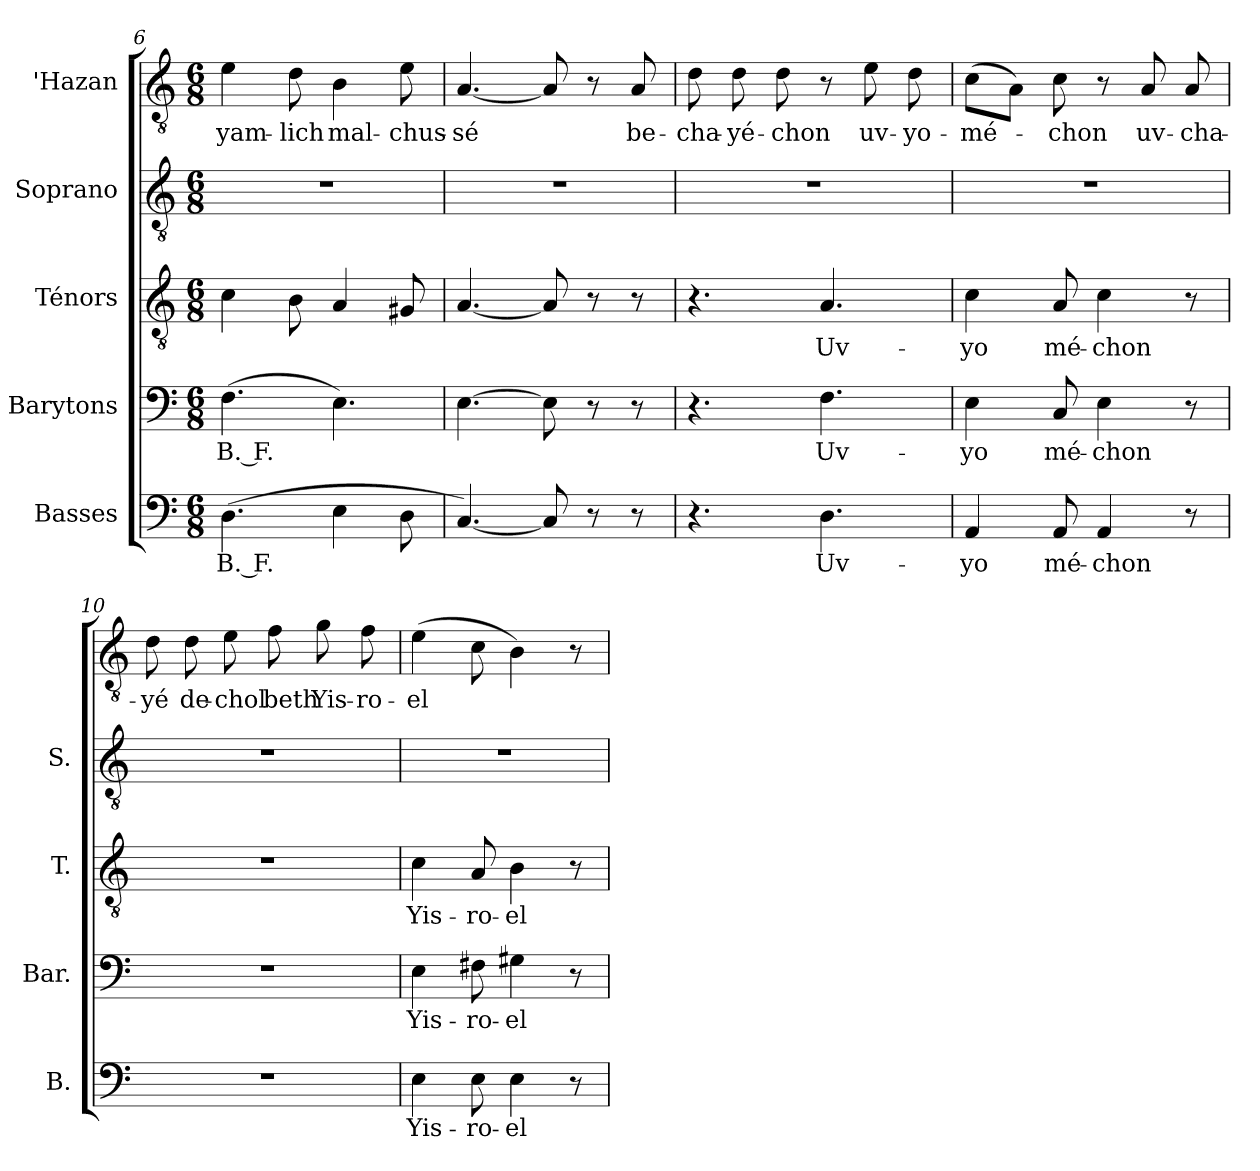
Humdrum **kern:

**kern	**text	**kern	**text	**kern	**text	**kern	**kern	**text
*part5	*part5	*part4	*part4	*part3	*part3	*part2	*part1	*part1
*staff5	*staff5	*staff4	*staff4	*staff3	*staff3	*staff2	*staff1	*staff1
*I"Basses	*	*I"Barytons	*	*I"Ténors	*	*I"Soprano	*I"'Hazan	*
*I'B.	*	*I'Bar.	*	*I'T.	*	*I'S.	*I''H.	*
!!LO:LB:g=z
*clefF4	*	*clefF4	*	*clefGv2	*	*clefGv2	*clefGv2	*
*	*	*	*	*ITrd7c12	*	*ITrd7c12	*ITrd7c12	*
*k[]	*	*k[]	*	*k[]	*	*k[]	*k[]	*
*a:	*	*a:	*	*a:	*	*a:	*a:	*
*M6/8	*	*M6/8	*	*M6/8	*	*M6/8	*M6/8	*
=6	=6	=6	=6	=6	=6	=6	=6	=6
!	!LO:LY:b:color=#000000	!	!	!	!	!	!	!
!	!	!	!LO:LY:b:color=#000000	!	!	!LO:N:vis=1	!	!
!	!	!	!	!	!	!	!	!LO:LY:b:color=#000000
(4.Di\	B. F.	(4.Fi\	B. F.	4Ci\	.	2.r	4Ei\	-yam-
!	!	!	!	!	!	!	!	!LO:LY:b:color=#000000
.	.	.	.	8BBi\	.	.	8Di\	-lich
!	!	!	!	!	!	!	!	!LO:LY:b:color=#000000
4Ei\	.	4.Ei\)	.	4AAi/	.	.	4BBi\	mal-
!	!	!	!	!	!	!	!	!LO:LY:b:color=#000000
8Di\	.	.	.	8GG#Xi/	.	.	8Ei\	-chus-
=7	=7	=7	=7	=7	=7	=7	=7	=7
!	!	!	!	!	!	!LO:N:vis=1	!	!
!	!	!	!	!	!	!	!	!LO:LY:b:color=#000000
[<4.Ci/)	.	[>4.Ei\	.	[<4.AAi/	.	2.r	[<4.AAi/	-sé
8Ci/]	.	8Ei\]	.	8AAi/]	.	.	8AAi/]	.
8r	.	8r	.	8r	.	.	8r	.
!	!	!	!	!	!	!	!	!LO:LY:b:color=#000000
8r	.	8r	.	8r	.	.	8AAi/	be-
=8	=8	=8	=8	=8	=8	=8	=8	=8
!	!	!	!	!	!	!LO:N:vis=1	!	!
!	!	!	!	!	!	!	!	!LO:LY:b:color=#000000
4.r	.	4.r	.	4.r	.	2.r	8Di\	-cha-
!	!	!	!	!	!	!	!	!LO:LY:b:color=#000000
.	.	.	.	.	.	.	8Di\	-yé-
!	!	!	!	!	!	!	!	!LO:LY:b:color=#000000
.	.	.	.	.	.	.	8Di\	-chon
!	!LO:LY:b:color=#000000	!	!	!	!	!	!	!
!	!	!	!LO:LY:b:color=#000000	!	!	!	!	!
!	!	!	!	!	!LO:LY:b:color=#000000	!	!	!
4.Di\	Uv-	4.Fi\	Uv-	4.AAi/	Uv-	.	8r	.
!	!	!	!	!	!	!	!	!LO:LY:b:color=#000000
.	.	.	.	.	.	.	8Ei\	uv-
!	!	!	!	!	!	!	!	!LO:LY:b:color=#000000
.	.	.	.	.	.	.	8Di\	-yo-
=9	=9	=9	=9	=9	=9	=9	=9	=9
!	!LO:LY:b:color=#000000	!	!	!	!	!	!	!
!	!	!	!LO:LY:b:color=#000000	!	!	!	!	!
!	!	!	!	!	!LO:LY:b:color=#000000	!LO:N:vis=1	!	!
!	!	!	!	!	!	!	!	!LO:LY:b:color=#000000
4AAi/	-yo	4Ei\	-yo	4Ci\	-yo	2.r	(8Ci\L	-mé-
.	.	.	.	.	.	.	8AAi\J)	.
!	!LO:LY:b:color=#000000	!	!	!	!	!	!	!
!	!	!	!LO:LY:b:color=#000000	!	!	!	!	!
!	!	!	!	!	!LO:LY:b:color=#000000	!	!	!
!	!	!	!	!	!	!	!	!LO:LY:b:color=#000000
8AAi/	mé-	8Ci/	mé-	8AAi/	mé-	.	8Ci\	-chon
!	!LO:LY:b:color=#000000	!	!	!	!	!	!	!
!	!	!	!LO:LY:b:color=#000000	!	!	!	!	!
!	!	!	!	!	!LO:LY:b:color=#000000	!	!	!
4AAi/	-chon	4Ei\	-chon	4Ci\	-chon	.	8r	.
!	!	!	!	!	!	!	!	!LO:LY:b:color=#000000
.	.	.	.	.	.	.	8AAi/	uv-
!	!	!	!	!	!	!	!	!LO:LY:b:color=#000000
8r	.	8r	.	8r	.	.	8AAi/	-cha-
!!LO:LB:g=z
=10	=10	=10	=10	=10	=10	=10	=10	=10
!LO:N:vis=1	!	!LO:N:vis=1	!	!LO:N:vis=1	!	!LO:N:vis=1	!	!
!	!	!	!	!	!	!	!	!LO:LY:b:color=#000000
2.r	.	2.r	.	2.r	.	2.r	8Di\	-yé
!	!	!	!	!	!	!	!	!LO:LY:b:color=#000000
.	.	.	.	.	.	.	8Di\	de-
!	!	!	!	!	!	!	!	!LO:LY:b:color=#000000
.	.	.	.	.	.	.	8Ei\	-chol
!	!	!	!	!	!	!	!	!LO:LY:b:color=#000000
.	.	.	.	.	.	.	8Fi\	beth
!	!	!	!	!	!	!	!	!LO:LY:b:color=#000000
.	.	.	.	.	.	.	8Gi\	Yis-
!	!	!	!	!	!	!	!	!LO:LY:b:color=#000000
.	.	.	.	.	.	.	8Fi\	-ro-
=11	=11	=11	=11	=11	=11	=11	=11	=11
!	!LO:LY:b:color=#000000	!	!	!	!	!	!	!
!	!	!	!LO:LY:b:color=#000000	!	!	!	!	!
!	!	!	!	!	!LO:LY:b:color=#000000	!LO:N:vis=1	!	!
!	!	!	!	!	!	!	!	!LO:LY:b:color=#000000
4Ei\	Yis-	4Ei\	Yis-	4Ci\	Yis-	2.r	(4Ei\	-el
!	!LO:LY:b:color=#000000	!	!	!	!	!	!	!
!	!	!	!LO:LY:b:color=#000000	!	!	!	!	!
!	!	!	!	!	!LO:LY:b:color=#000000	!	!	!
8Ei\	-ro-	8F#Xi\	-ro-	8AAi/	-ro-	.	8Ci\	.
!	!LO:LY:b:color=#000000	!	!	!	!	!	!	!
!	!	!	!LO:LY:b:color=#000000	!	!	!	!	!
!	!	!	!	!	!LO:LY:b:color=#000000	!	!	!
4Ei\	-el	4G#Xi\	-el	4BBi\	-el	.	4BBi\)	.
8r	.	8r	.	8r	.	.	8r	.
=	=	=	=	=	=	=	=	=
*-	*-	*-	*-	*-	*-	*-	*-	*-
